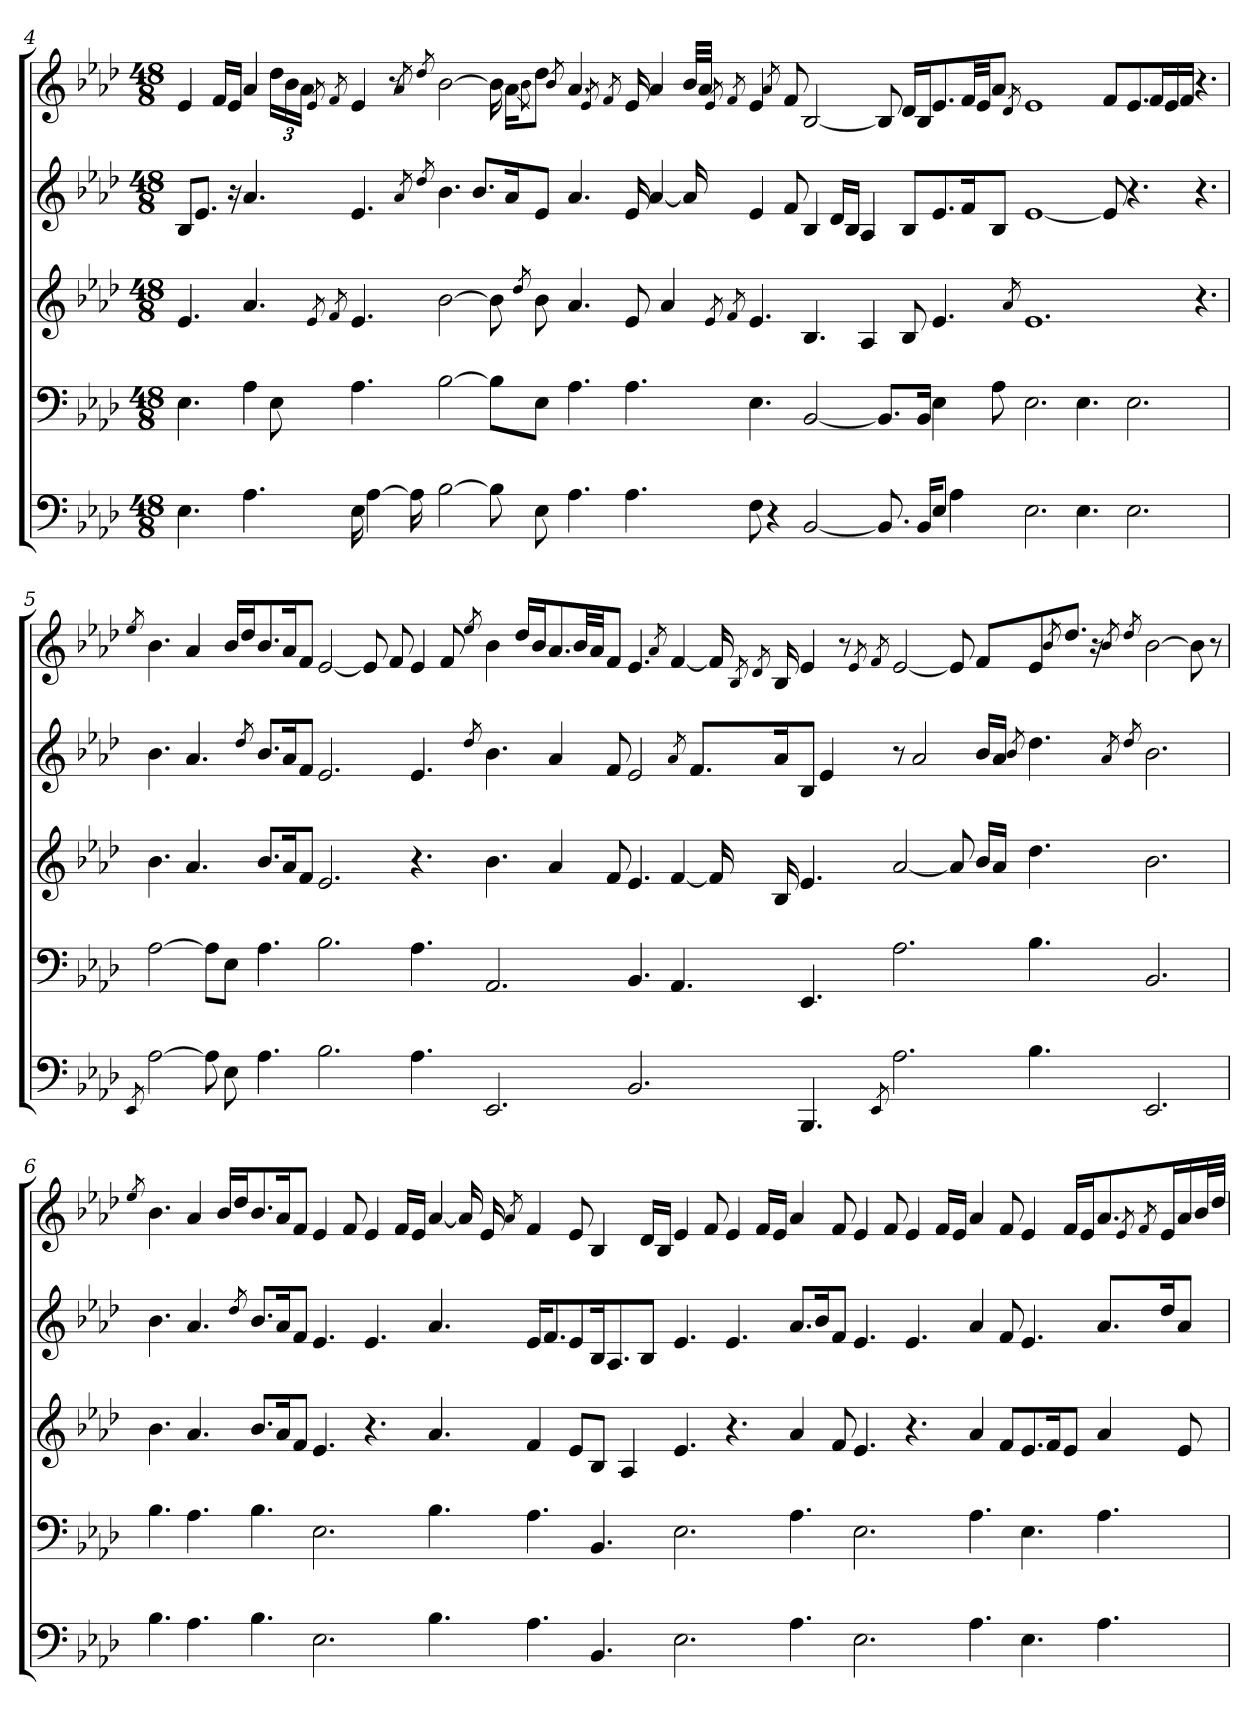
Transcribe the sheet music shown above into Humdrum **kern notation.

**kern	**kern	**kern	**kern	**kern
*part5	*part4	*part3	*part2	*part1
*staff5	*staff4	*staff3	*staff2	*staff1
*clefF4	*clefF4	*clefG2	*clefG2	*clefG2
*k[b-e-a-d-]	*k[b-e-a-d-]	*k[b-e-a-d-]	*k[b-e-a-d-]	*k[b-e-a-d-]
*M48/8	*M48/8	*M48/8	*M48/8	*M48/8
=4	=4	=4	=4	=4
4.E-	4.E-	4.e-	8B-/L	4e-
.	.	.	8.e-/J	.
.	.	.	.	16f/LL
.	.	.	16r	16e-/JJ
4.A-	4A-	4.a-	4.a-	4a-
.	8E-	.	.	24dd-\LL
.	.	.	.	24b-\
.	.	.	.	24a-\JJ
.	.	8qe-	.	8qe-
.	.	8qf	.	8qf
16E-	4.A-	4.e-	4.e-	4e-
[4A-	.	.	.	.
.	.	.	.	8r
16A-]	.	.	.	.
.	.	.	8qa-	8qa-
.	.	.	8qdd-	8qdd-
[2B-	[2B-	[2b-	4.b-	[2b-
.	.	.	8.b-/L	.
8B-]	8B-\L]	8b-]	.	16b-]
.	.	.	16a-/K	16a-\KL
.	.	8qdd-	.	8qb-\
8E-	8E-\J	8b-	8e-/J	8dd-\J
.	.	.	.	8qb-
4.A-	4.A-	4.a-	4.a-	4.a-
.	.	.	.	8qe-
.	.	.	.	8qf
4.A-	4.A-	8e-	16e-	16e-
.	.	.	[4a-	4a-
.	.	4a-	.	.
.	.	.	16a-]	32b-/LLL
.	.	.	.	32a-/JJJ
.	.	8qe-	.	8qe-
.	.	8qf	.	8qf
8F	4.E-	4.e-	4e-	4e-
4r	.	.	.	.
.	.	.	.	8qa-
.	.	.	8f	8f
[2BB-	[2BB-	4.B-	4B-	[2B-
.	.	.	16d-/LL	.
.	.	.	16B-/JJ	.
.	.	4A-	4A-	.
8.BB-]	8.BB-/L]	.	.	8B-]
.	.	8B-	8B-/L	16d-/LL
16BB-/KL	16BB-/Jk	.	.	16B-/J
8E-/J	4E-	4.e-	8.e-/	8.e-/
4A-	.	.	.	.
.	.	.	16f/K	32f/LL
.	.	.	.	32e-/JJ
.	8A-	.	8B-/J	8a-/J
.	.	8qa-	.	8qd-
2.E-	2.E-	1.e-	[1e-	1e-
4.E-	4.E-	.	.	.
.	.	.	8e-]	8f/L
2.E-	2.E-	.	4.r	8.e-/
.	.	.	.	16f/L
.	.	.	.	16e-/
.	.	.	.	16f/JJ
.	.	4.r	4.r	4.r
=5	=5	=5	=5	=5
8qEE-	.	.	.	8qee-
[2A-	[2A-	4.b-	4.b-	4.b-
.	.	4.a-	4.a-	4a-
8A-]	8A-\L]	.	.	.
8E-	8E-\J	.	.	16b-/LL
.	.	.	.	16dd-/J
.	.	.	8qdd-	.
4.A-	4.A-	8.b-/L	8.b-/L	8.b-/
.	.	16a-/K	16a-/K	16a-/K
.	.	8f/J	8f/J	8f/J
2.B-	2.B-	2.e-	2.e-	[2e-
.	.	.	.	8e-]
.	.	.	.	8f
4.A-	4.A-	4.r	4.e-	4e-
.	.	.	.	8f
.	.	.	8qdd-	8qee-
2.EE-	2.AA-	4.b-	4.b-	4b-
.	.	.	.	16dd-/LL
.	.	.	.	16b-/J
.	.	4a-	4a-	8.a-/
.	.	.	.	32b-/LL
.	.	.	.	32a-/JJ
.	.	8f	8f	8f/J
2.BB-	4.BB-	4.e-	2e-	4.e-
.	.	.	.	8qa-
.	4.AA-	[4f	.	[4f
.	.	.	8qa-	.
.	.	.	8.f/L	.
.	.	16f]	.	16f]
.	.	.	.	8qB-
.	.	.	.	8qd-
.	.	16B-	16a-/K	16B-
4.BBB-	4.EE-	4.e-	8B-/J	4e-
.	.	.	4e-	.
.	.	.	.	8r
.	.	.	.	8qe-
8qEE-	.	.	.	8qf
2.A-	2.A-	[2a-	8r	[2e-
.	.	.	2a-	.
.	.	8a-]	.	8e-]
.	.	16b-/LL	16b-/LL	8f/L
.	.	16a-/JJ	16a-/JJ	.
.	.	.	8qb-	.
4.B-	4.B-	4.dd-	4.dd-	8e-/
.	.	.	.	8qb-/
.	.	.	.	8.dd-/J
.	.	.	.	16r
.	.	.	8qa-	8qb-
.	.	.	8qdd-	8qdd-
2.EE-	2.BB-	2.b-	2.b-	[2b-
.	.	.	.	8b-]
.	.	.	.	8r
=6	=6	=6	=6	=6
.	.	.	.	8qee-
4.B-	4.B-	4.b-	4.b-	4.b-
4.A-	4.A-	4.a-	4.a-	4a-
.	.	.	.	16b-/LL
.	.	.	.	16dd-/J
.	.	.	8qdd-	.
4.B-	4.B-	8.b-/L	8.b-/L	8.b-/
.	.	16a-/K	16a-/K	16a-/K
.	.	8f/J	8f/J	8f/J
2.E-	2.E-	4.e-	4.e-	4e-
.	.	.	.	8f
.	.	4.r	4.e-	4e-
.	.	.	.	16f/LL
.	.	.	.	16e-/JJ
4.B-	4.B-	4.a-	4.a-	[4a-
.	.	.	.	16a-]
.	.	.	.	16e-
.	.	.	.	8qa-
4.A-	4.A-	4f	16e-/KL	4f
.	.	.	8.f/	.
.	.	8e-/L	8e-/	8e-
4.BB-	4.BB-	8B-/J	16B-/K	4B-
.	.	.	8.A-/	.
.	.	4A-	.	.
.	.	.	8B-/J	16d-/LL
.	.	.	.	16B-/JJ
2.E-	2.E-	4.e-	4.e-	4e-
.	.	.	.	8f
.	.	4.r	4.e-	4e-
.	.	.	.	16f/LL
.	.	.	.	16e-/JJ
4.A-	4.A-	4a-	8.a-/L	4a-
.	.	.	16b-/K	.
.	.	8f	8f/J	8f
2.E-	2.E-	4.e-	4.e-	4e-
.	.	.	.	8f
.	.	4.r	4.e-	4e-
.	.	.	.	16f/LL
.	.	.	.	16e-/JJ
4.A-	4.A-	4a-	4a-	4a-
.	.	8f/L	8f	8f
4.E-	4.E-	8.e-/	4.e-	4e-
.	.	16f/K	.	.
.	.	8e-/J	.	16f/LL
.	.	.	.	16e-/J
4.A-	4.A-	4a-	8.a-/L	8.a-/
.	.	.	.	8qe-/
.	.	.	.	8qf/
.	.	.	16dd-/K	16e-/L
.	.	8e-	8a-/J	16a-/
.	.	.	.	32b-/L
.	.	.	.	32dd-/JJJ
=	=	=	=	=
*-	*-	*-	*-	*-
